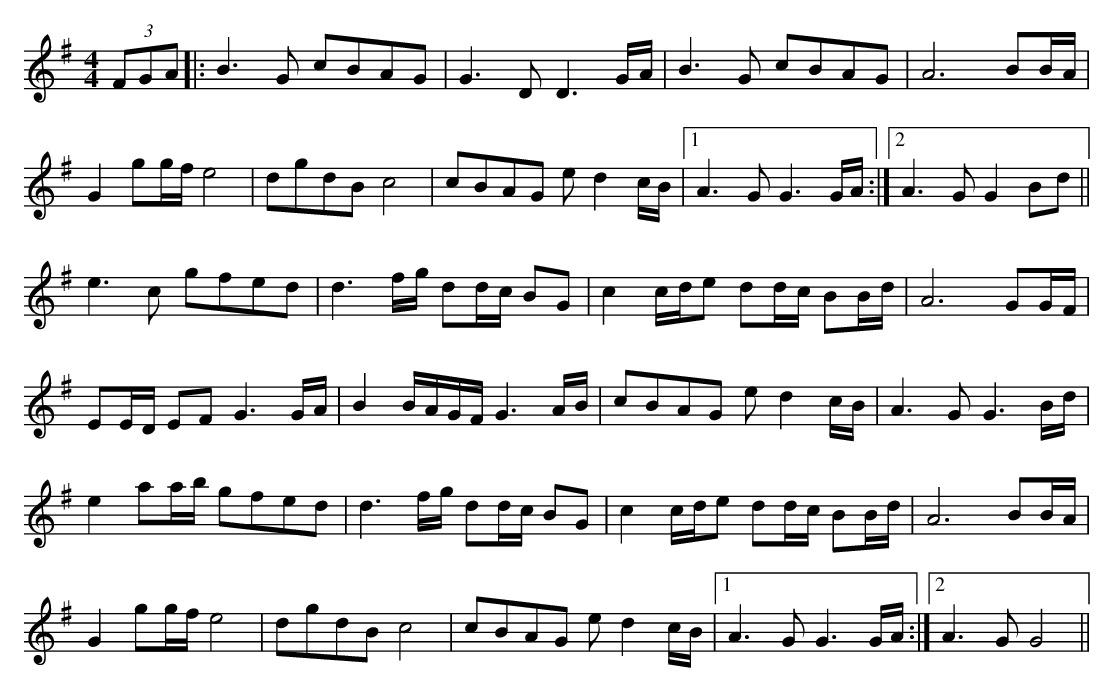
X:1
M:4/4
K:G
(3FGA|:B3 G cBAG|G3 DD3 G/A/|B3 G cBAG|A6 BB/A/|
G2 gg/f/ e4|dgdB c4|cBAG e d2 c/B/|1 A3 G G3G/A/:|2 A3 G G2 Bd||
e3 c gfed|d3 f/g/ dd/c/ BG|c2 c/d/e dd/c/ BB/d/|A6 GG/F/|
EE/D/ EF G3 G/A/|B2 B/A/G/F/ G3 A/B/|cBAG e d2 c/B/|A3 G G3 B/d/|
e2 aa/b/ gfed|d3 f/g/ dd/c/ BG|c2 c/d/e dd/c/ BB/d/|A6 BB/A/|
G2 gg/f/ e4|dgdB c4|cBAG e d2 c/B/|1 A3 G G3 G/A/:|2 A3 G G4||
